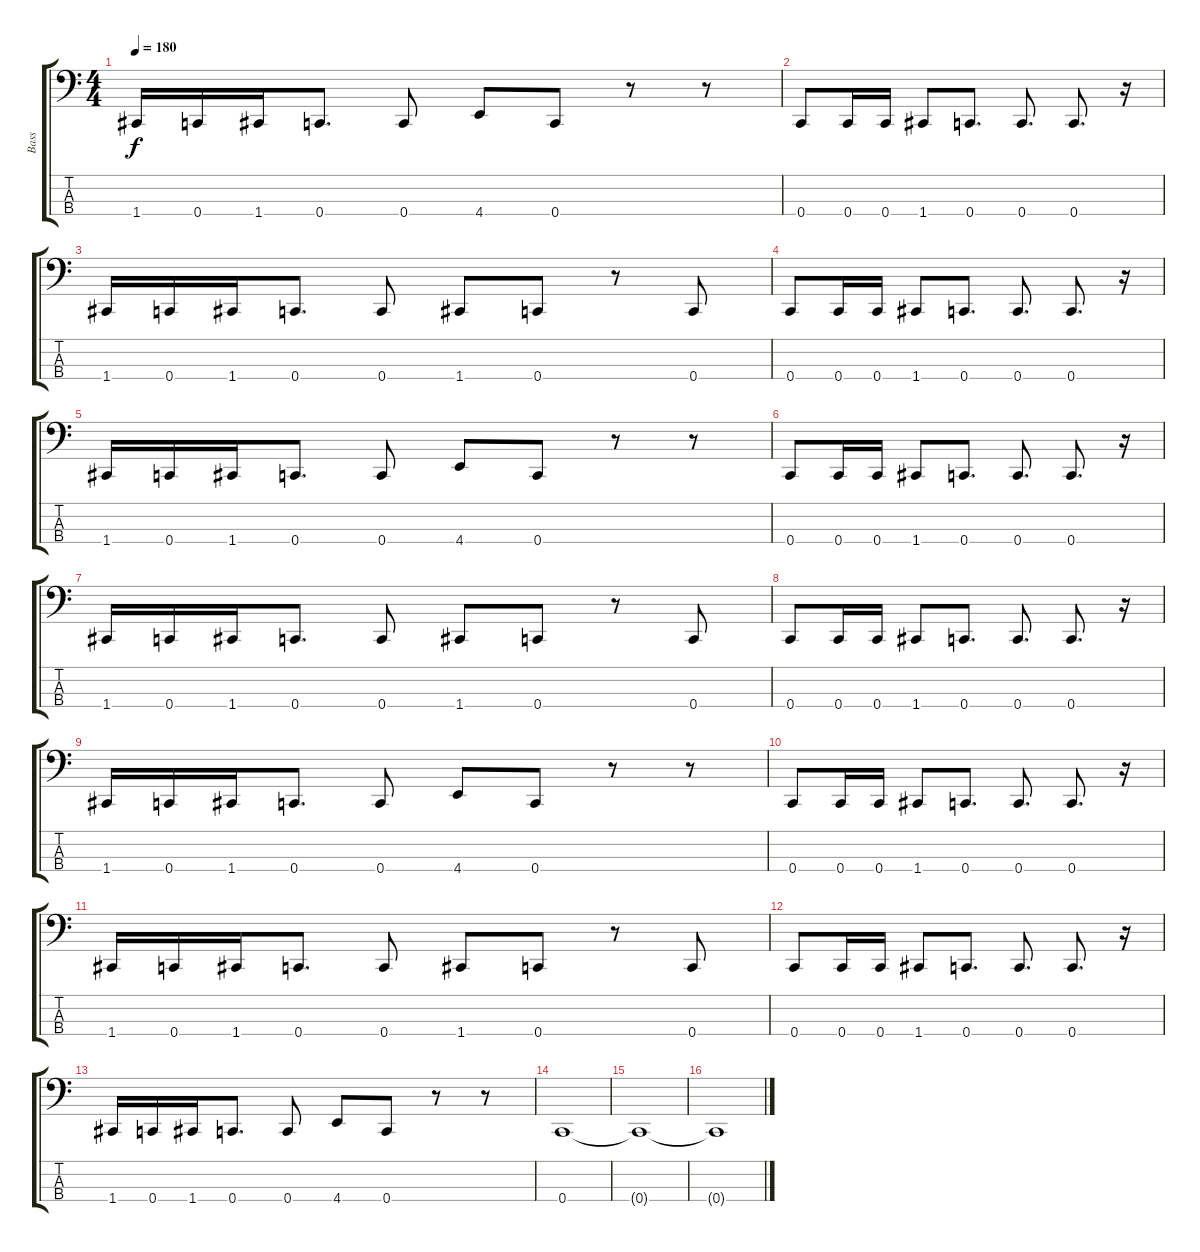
\track ("Bass" "Bass") {instrument electricbasspick}
\staff {score tabs}
\tuning (F2 C2 G1 C1) {hide}
\ts (4 4)
\tempo 180
\clef f4
\ks c
1.4.16{dy f} 0.4.16 1.4.16 0.4.8{d} 0.4.8 4.4.8 0.4.8 r.8 r.8 |
0.4.8 0.4.16 0.4.16 1.4.8 0.4.8{d} 0.4.8{d} 0.4.8{d} r.16 |
1.4.16 0.4.16 1.4.16 0.4.8{d} 0.4.8 1.4.8 0.4.8 r.8 0.4.8 |
0.4.8 0.4.16 0.4.16 1.4.8 0.4.8{d} 0.4.8{d} 0.4.8{d} r.16 |
1.4.16 0.4.16 1.4.16 0.4.8{d} 0.4.8 4.4.8 0.4.8 r.8 r.8 |
0.4.8 0.4.16 0.4.16 1.4.8 0.4.8{d} 0.4.8{d} 0.4.8{d} r.16 |
1.4.16 0.4.16 1.4.16 0.4.8{d} 0.4.8 1.4.8 0.4.8 r.8 0.4.8 |
0.4.8 0.4.16 0.4.16 1.4.8 0.4.8{d} 0.4.8{d} 0.4.8{d} r.16 |
1.4.16 0.4.16 1.4.16 0.4.8{d} 0.4.8 4.4.8 0.4.8 r.8 r.8 |
0.4.8 0.4.16 0.4.16 1.4.8 0.4.8{d} 0.4.8{d} 0.4.8{d} r.16 |
1.4.16 0.4.16 1.4.16 0.4.8{d} 0.4.8 1.4.8 0.4.8 r.8 0.4.8 |
0.4.8 0.4.16 0.4.16 1.4.8 0.4.8{d} 0.4.8{d} 0.4.8{d} r.16 |
1.4.16 0.4.16 1.4.16 0.4.8{d} 0.4.8 4.4.8 0.4.8 r.8 r.8 |
0.4.1 |
0.4{t}.1 |
0.4{t}.1
